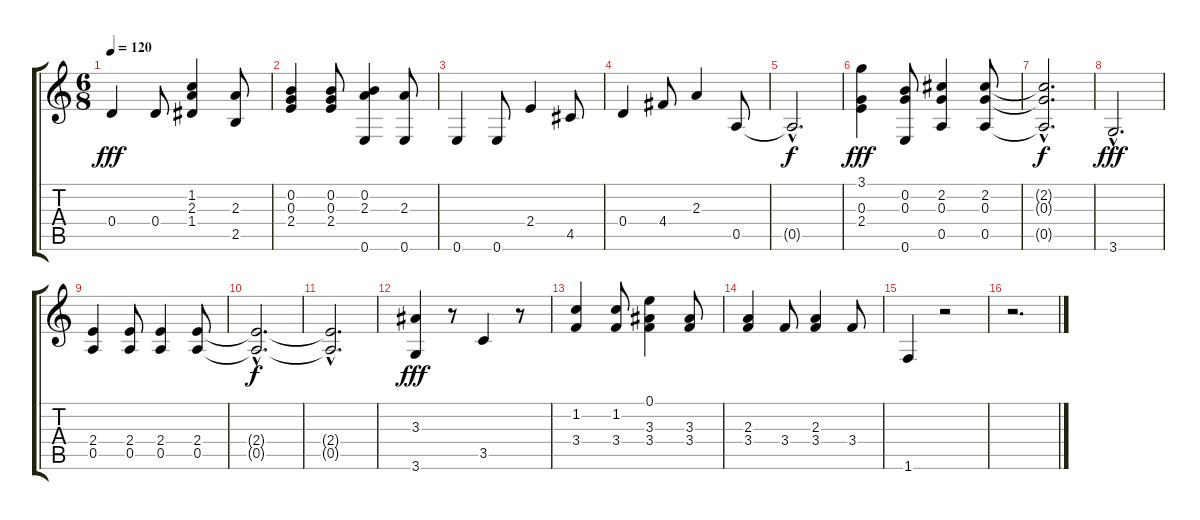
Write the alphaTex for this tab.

\track "" {instrument acousticguitarnylon}
\staff {score tabs}
\tuning (E4 B3 G3 D3 A2 E2) {hide}
\ts (6 8)
\tempo 120
\clef g2
\ks c
0.4.4{dy fff} 0.4.8 (1.2 2.3 1.4).4 (2.3 2.5).8 |
(0.2 0.3 2.4).4 (0.2 0.3 2.4).8 (0.2 2.3 0.6).4 (2.3 0.6).8 |
0.6.4 0.6.8 2.4.4 4.5.8 |
0.4.4 4.4.8 2.3.4 0.5.8 |
0.5{hac t}.2{d dy f} |
(3.1 0.3 2.4).4{dy fff} (0.2 0.3 0.6).8 (2.2 0.3 0.5).4 (2.2 0.3 0.5).8 |
(2.2{hac t} 0.3{hac t} 0.5{hac t}).2{d dy f} |
3.6{hac}.2{d dy fff} |
(2.4 0.5).4 (2.4 0.5).8 (2.4 0.5).4 (2.4 0.5).8 |
(2.4{hac t} 0.5{hac t}).2{d dy f} |
(2.4{hac t} 0.5{hac t}).2{d} |
(3.3 3.6).4{dy fff} r.8 3.5.4 r.8 |
(1.2 3.4).4 (1.2 3.4).8 (0.1 3.3 3.4).4 (3.3 3.4).8 |
(2.3 3.4).4 3.4.8 (2.3 3.4).4 3.4.8 |
1.6.4 r.2 |
r.2{d}
